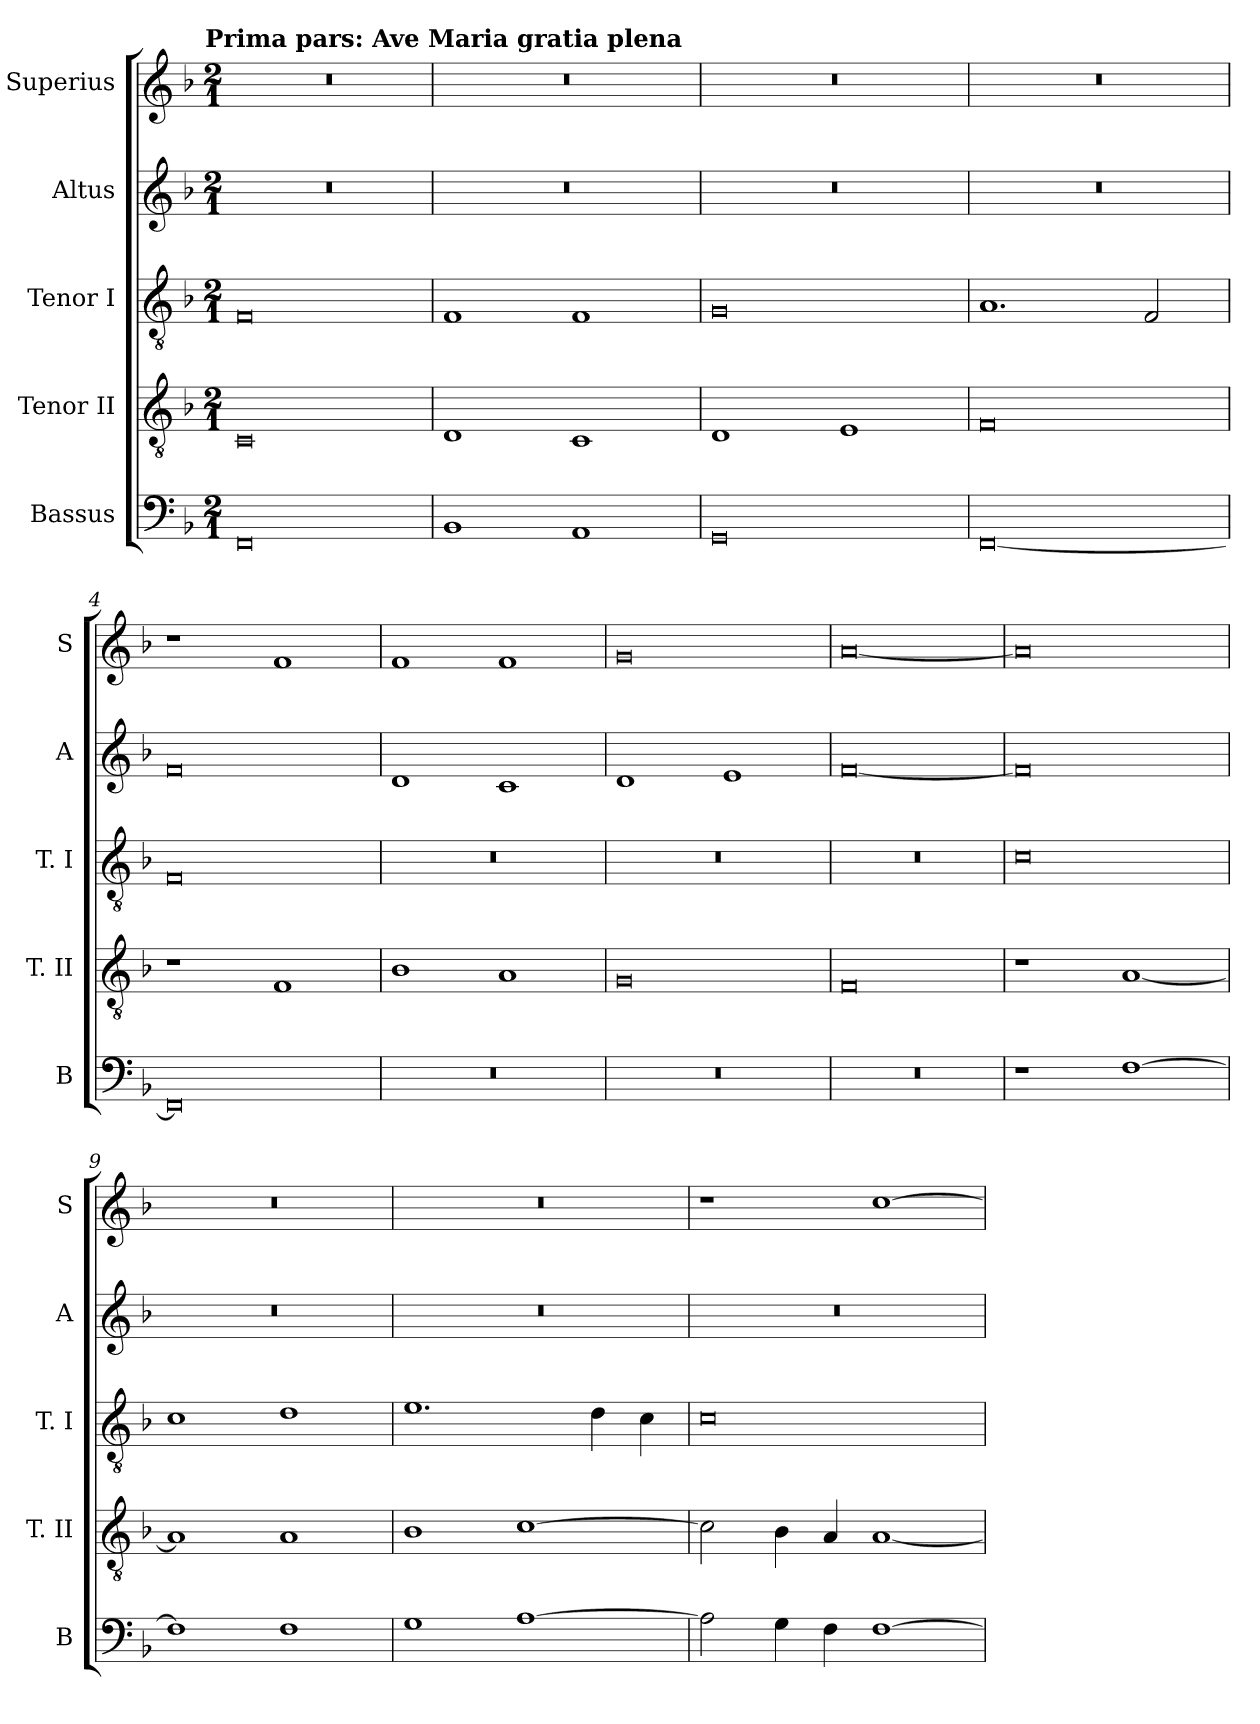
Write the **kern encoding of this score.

**kern	**kern	**kern	**kern	**kern
*part5	*part4	*part3	*part2	*part1
*staff5	*staff4	*staff3	*staff2	*staff1
*I"Bassus	*I"Tenor II	*I"Tenor I	*I"Altus	*I"Superius
*I'B	*I'T. II	*I'T. I	*I'A	*I'S
*clefF4	*clefGv2	*clefGv2	*clefG2	*clefG2
*k[b-]	*k[b-]	*k[b-]	*k[b-]	*k[b-]
*F:	*F:	*F:	*F:	*F:
!!LO:TX:omd:t=Prima pars&colon; Ave Maria gratia plena
*M2/1	*M2/1	*M2/1	*M2/1	*M2/1
=	=	=	=	=
0FF	0C	0F	0r	0r
=1	=1	=1	=1	=1
1BB-	1D	1F	0r	0r
1AA	1C	1F	.	.
=2	=2	=2	=2	=2
0GG	1D	0G	0r	0r
.	1E	.	.	.
=3	=3	=3	=3	=3
[0FF	0F	1.A	0r	0r
.	.	2F	.	.
=4	=4	=4	=4	=4
0FF]	1r	0F	0f	1r
.	1F	.	.	1f
=5	=5	=5	=5	=5
0r	1B-	0r	1d	1f
.	1A	.	1c	1f
=6	=6	=6	=6	=6
0r	0G	0r	1d	0g
.	.	.	1e	.
=7	=7	=7	=7	=7
0r	0F	0r	[0f	[0a
=8	=8	=8	=8	=8
1r	1r	0c	0f]	0a]
[1F	[1A	.	.	.
=9	=9	=9	=9	=9
1F]	1A]	1c	0r	0r
1F	1A	1d	.	.
=10	=10	=10	=10	=10
1G	1B-	1.e	0r	0r
[1A	[1c	.	.	.
.	.	4d	.	.
.	.	4c	.	.
=11	=11	=11	=11	=11
2A]	2c]	0c	0r	1r
4G	4B-	.	.	.
4F	4A	.	.	.
[1F	[1A	.	.	[1cc
=	=	=	=	=
*-	*-	*-	*-	*-
